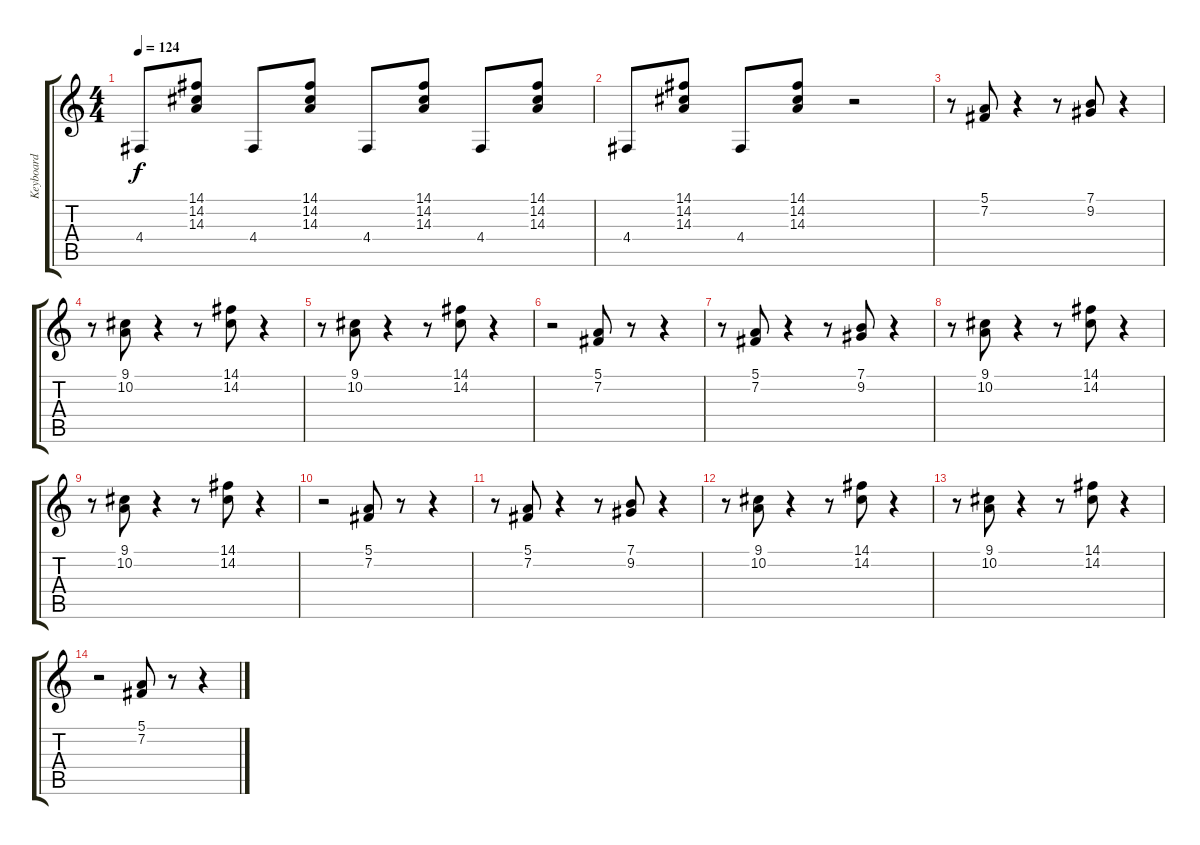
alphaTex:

\track ("Keyboard" "Keyboard") {instrument pad3polysynth}
\staff {score tabs}
\tuning (E4 B3 G3 D3 A2 E2) {hide}
\ts (4 4)
\tempo 124
\clef g2
\ks c
4.4.8{dy f} (14.1 14.2 14.3).8 4.4.8 (14.1 14.2 14.3).8 4.4.8 (14.1 14.2 14.3).8 4.4.8 (14.1 14.2 14.3).8 |
4.4.8 (14.1 14.2 14.3).8 4.4.8 (14.1 14.2 14.3).8 r.2 |
r.8 (5.1 7.2).8 r.4 r.8 (7.1 9.2).8 r.4 |
r.8 (9.1 10.2).8 r.4 r.8 (14.1 14.2).8 r.4 |
r.8 (9.1 10.2).8 r.4 r.8 (14.1 14.2).8 r.4 |
r.2 (5.1 7.2).8 r.8 r.4 |
r.8 (5.1 7.2).8 r.4 r.8 (7.1 9.2).8 r.4 |
r.8 (9.1 10.2).8 r.4 r.8 (14.1 14.2).8 r.4 |
r.8 (9.1 10.2).8 r.4 r.8 (14.1 14.2).8 r.4 |
r.2 (5.1 7.2).8 r.8 r.4 |
r.8 (5.1 7.2).8 r.4 r.8 (7.1 9.2).8 r.4 |
r.8 (9.1 10.2).8 r.4 r.8 (14.1 14.2).8 r.4 |
r.8 (9.1 10.2).8 r.4 r.8 (14.1 14.2).8 r.4 |
r.2 (5.1 7.2).8 r.8 r.4
